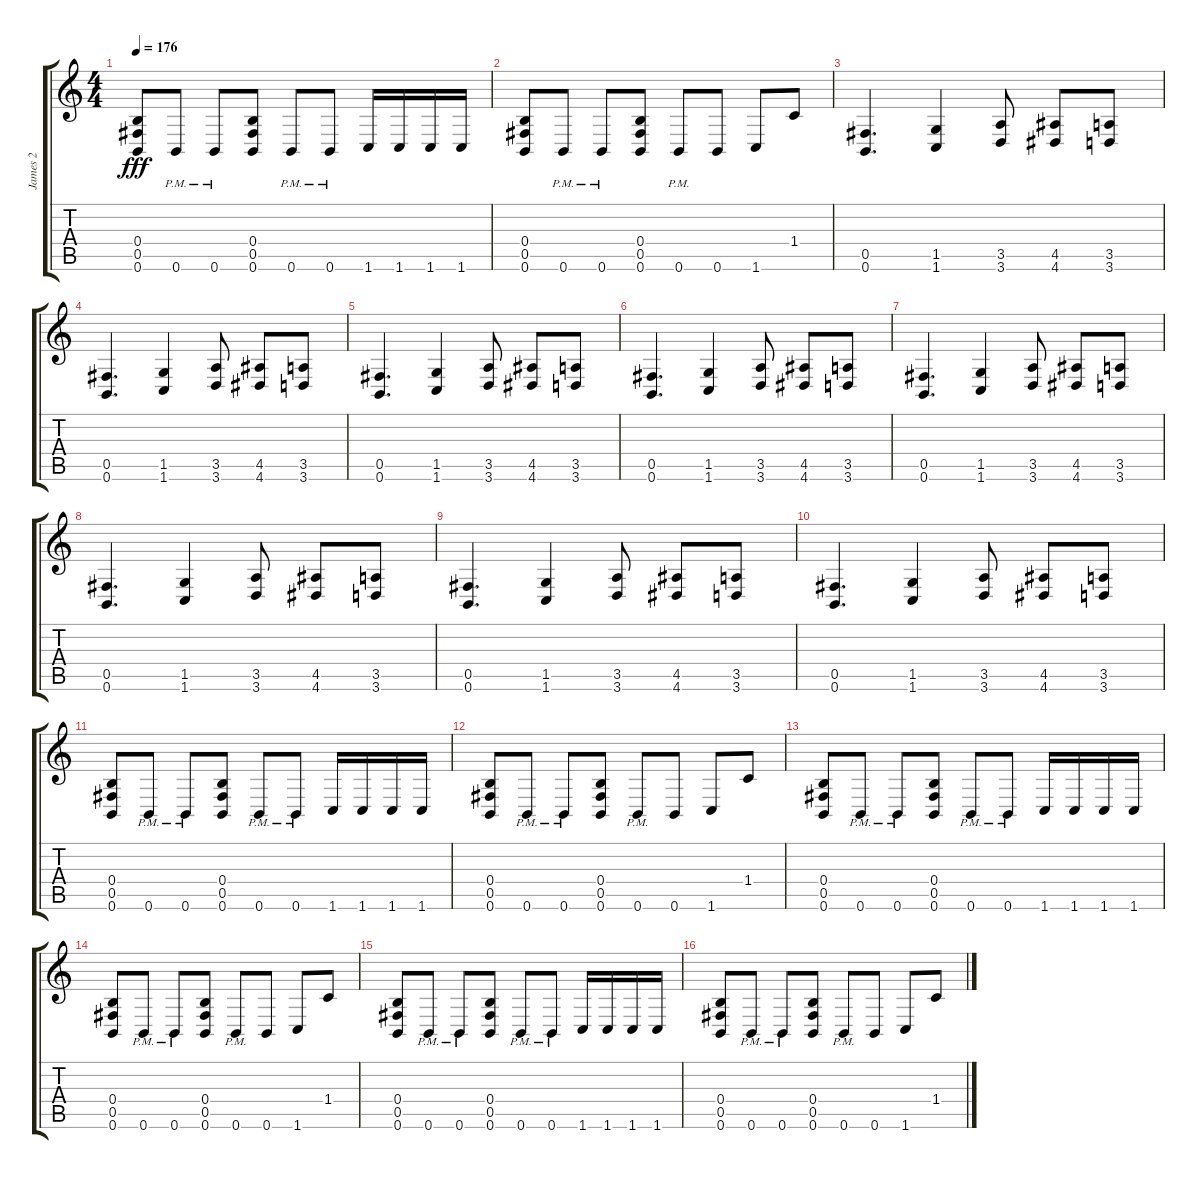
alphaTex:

\track ("James 2" "James 2") {instrument overdrivenguitar}
\staff {score tabs}
\tuning (Db4 Ab3 E3 B2 Gb2 B1) {hide}
\ts (4 4)
\tempo 176
\clef g2
\ks c
(0.4 0.5 0.6).8{dy fff} 0.6{pm}.8 0.6{pm}.8 (0.4 0.5 0.6).8 0.6{pm}.8 0.6{pm}.8 1.6.16 1.6.16 1.6.16 1.6.16 |
(0.4 0.5 0.6).8 0.6{pm}.8 0.6{pm}.8 (0.4 0.5 0.6).8 0.6{pm}.8 0.6.8 1.6.8 1.4.8 |
(0.5 0.6).4{d} (1.5 1.6).4 (3.5 3.6).8 (4.5 4.6).8 (3.5 3.6).8 |
(0.5 0.6).4{d} (1.5 1.6).4 (3.5 3.6).8 (4.5 4.6).8 (3.5 3.6).8 |
(0.5 0.6).4{d} (1.5 1.6).4 (3.5 3.6).8 (4.5 4.6).8 (3.5 3.6).8 |
(0.5 0.6).4{d} (1.5 1.6).4 (3.5 3.6).8 (4.5 4.6).8 (3.5 3.6).8 |
(0.5 0.6).4{d} (1.5 1.6).4 (3.5 3.6).8 (4.5 4.6).8 (3.5 3.6).8 |
(0.5 0.6).4{d} (1.5 1.6).4 (3.5 3.6).8 (4.5 4.6).8 (3.5 3.6).8 |
(0.5 0.6).4{d} (1.5 1.6).4 (3.5 3.6).8 (4.5 4.6).8 (3.5 3.6).8 |
(0.5 0.6).4{d} (1.5 1.6).4 (3.5 3.6).8 (4.5 4.6).8 (3.5 3.6).8 |
(0.4 0.5 0.6).8 0.6{pm}.8 0.6{pm}.8 (0.4 0.5 0.6).8 0.6{pm}.8 0.6{pm}.8 1.6.16 1.6.16 1.6.16 1.6.16 |
(0.4 0.5 0.6).8 0.6{pm}.8 0.6{pm}.8 (0.4 0.5 0.6).8 0.6{pm}.8 0.6.8 1.6.8 1.4.8 |
(0.4 0.5 0.6).8 0.6{pm}.8 0.6{pm}.8 (0.4 0.5 0.6).8 0.6{pm}.8 0.6{pm}.8 1.6.16 1.6.16 1.6.16 1.6.16 |
(0.4 0.5 0.6).8 0.6{pm}.8 0.6{pm}.8 (0.4 0.5 0.6).8 0.6{pm}.8 0.6.8 1.6.8 1.4.8 |
(0.4 0.5 0.6).8 0.6{pm}.8 0.6{pm}.8 (0.4 0.5 0.6).8 0.6{pm}.8 0.6{pm}.8 1.6.16 1.6.16 1.6.16 1.6.16 |
(0.4 0.5 0.6).8 0.6{pm}.8 0.6{pm}.8 (0.4 0.5 0.6).8 0.6{pm}.8 0.6.8 1.6.8 1.4.8
